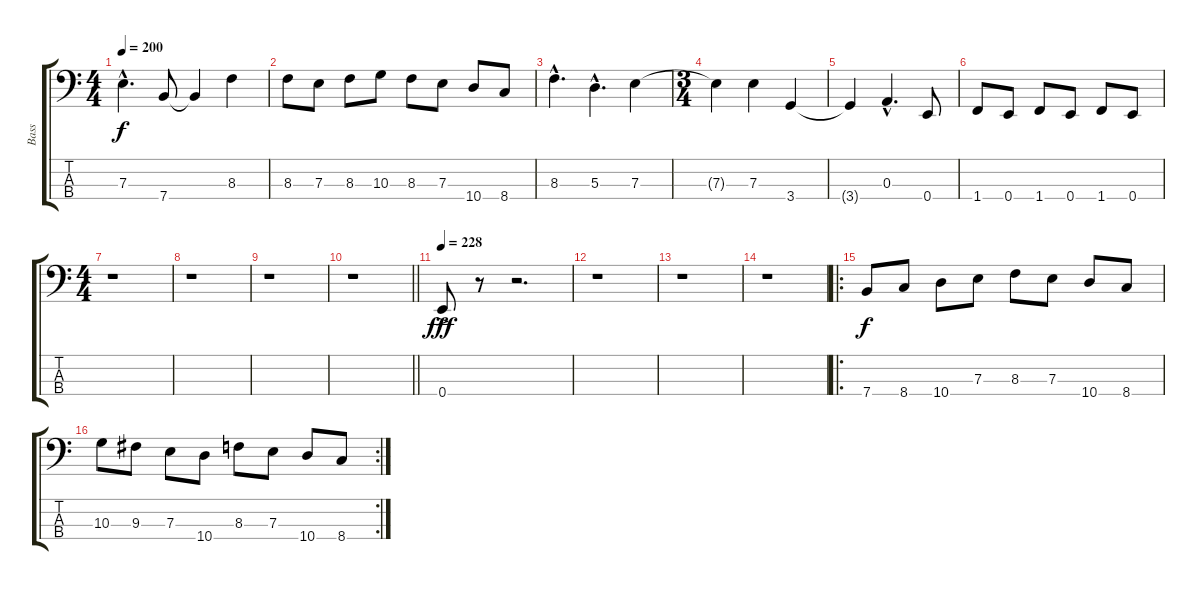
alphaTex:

\track ("Bass" "Bass") {instrument electricbasspick}
\staff {score tabs}
\tuning (G2 D2 A1 E1) {hide}
\ts (4 4)
\tempo 200
\clef f4
\ks c
7.3{hac}.4{d dy f} 7.4.8 7.4{t}.4 8.3.4 |
8.3.8 7.3.8 8.3.8 10.3.8 8.3.8 7.3.8 10.4.8 8.4.8 |
8.3{hac}.4{d} 5.3{hac}.4{d} 7.3.4 |
\ts (3 4)
7.3{t}.4 7.3.4 3.4.4 |
3.4{t}.4 0.3{hac}.4{d} 0.4.8 |
1.4.8 0.4.8 1.4.8 0.4.8 1.4.8 0.4.8 |
\ts (4 4)
r.1 |
r.1 |
r.1 |
\barLineRight lightlight
r.1 |
\tempo 228
0.4{ac}.8{dy fff} r.8 r.2{d} |
r.1 |
r.1 |
r.1 |
\ro
7.4.8{dy f} 8.4.8 10.4.8 7.3.8 8.3.8 7.3.8 10.4.8 8.4.8 |
\rc 2
10.3.8 9.3.8 7.3.8 10.4.8 8.3.8 7.3.8 10.4.8 8.4.8
